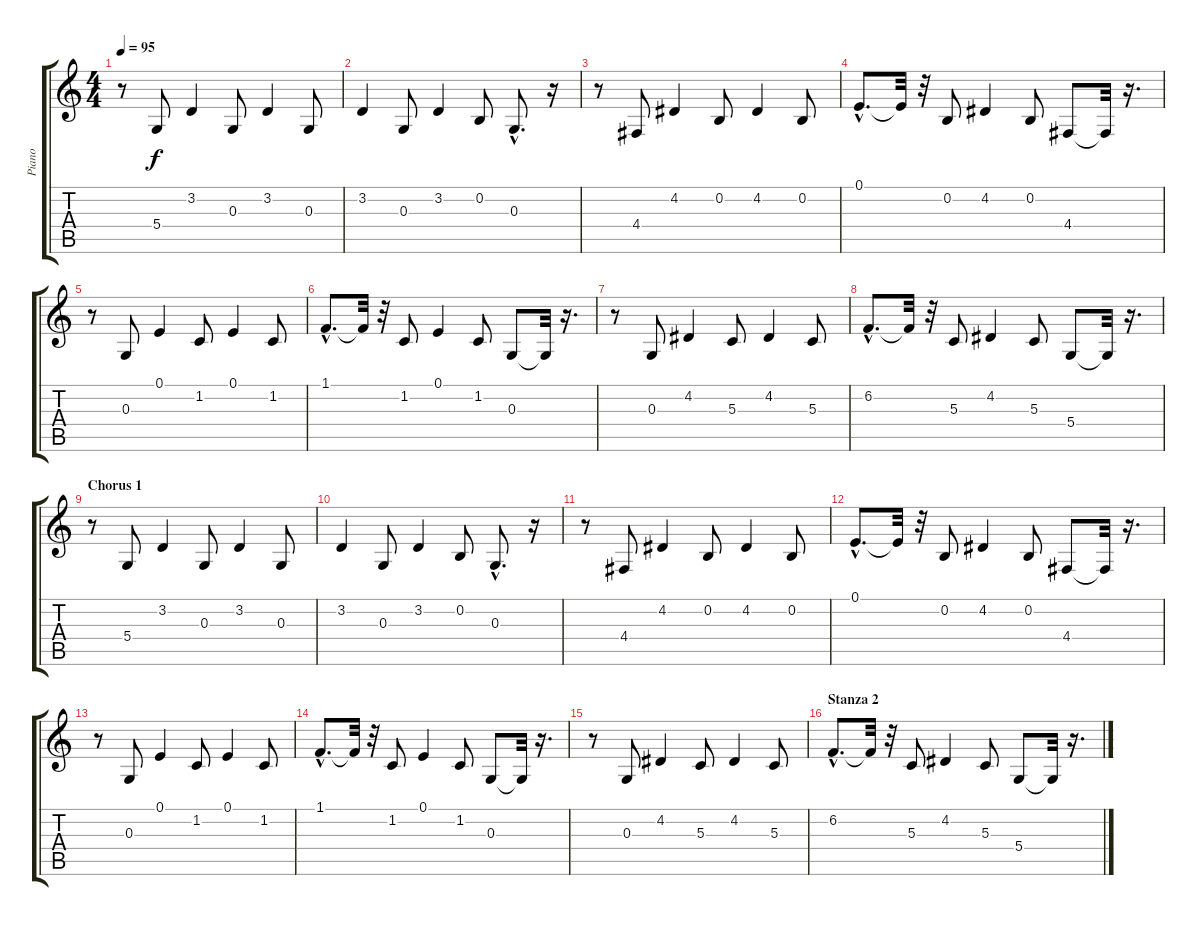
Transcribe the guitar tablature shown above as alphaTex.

\track ("Piano" "Piano") {instrument electricpiano2}
\staff {score tabs}
\tuning (E4 B3 G3 D3 A2 E2) {hide}
\ts (4 4)
\tempo 95
\clef g2
\ks c
r.8{dy f} 5.4.8 3.2.4 0.3.8 3.2.4 0.3.8 |
3.2.4 0.3.8 3.2.4 0.2.8 0.3{hac}.8{d} r.16 |
r.8 4.4.8 4.2.4 0.2.8 4.2.4 0.2.8 |
0.1{hac}.8{d} 0.1{t}.32 r.32 0.2.8 4.2.4 0.2.8 4.4.8 4.4{t}.32 r.16{d} |
r.8 0.3.8 0.1.4 1.2.8 0.1.4 1.2.8 |
1.1{hac}.8{d} 1.1{t}.32 r.32 1.2.8 0.1.4 1.2.8 0.3.8 0.3{t}.32 r.16{d} |
r.8 0.3.8 4.2.4 5.3.8 4.2.4 5.3.8 |
6.2{hac}.8{d} 6.2{t}.32 r.32 5.3.8 4.2.4 5.3.8 5.4.8 5.4{t}.32 r.16{d} |
\section ("" "Chorus 1")
r.8 5.4.8 3.2.4 0.3.8 3.2.4 0.3.8 |
3.2.4 0.3.8 3.2.4 0.2.8 0.3{hac}.8{d} r.16 |
r.8 4.4.8 4.2.4 0.2.8 4.2.4 0.2.8 |
0.1{hac}.8{d} 0.1{t}.32 r.32 0.2.8 4.2.4 0.2.8 4.4.8 4.4{t}.32 r.16{d} |
r.8 0.3.8 0.1.4 1.2.8 0.1.4 1.2.8 |
1.1{hac}.8{d} 1.1{t}.32 r.32 1.2.8 0.1.4 1.2.8 0.3.8 0.3{t}.32 r.16{d} |
r.8 0.3.8 4.2.4 5.3.8 4.2.4 5.3.8 |
\section ("" "Stanza 2")
6.2{hac}.8{d} 6.2{t}.32 r.32 5.3.8 4.2.4 5.3.8 5.4.8 5.4{t}.32 r.16{d}
